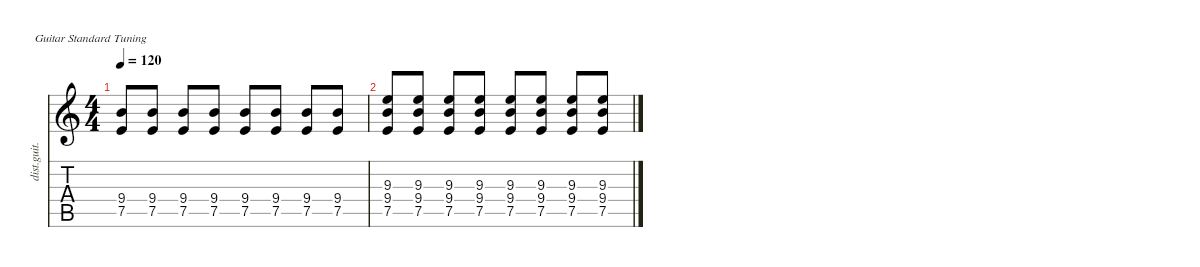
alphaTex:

\defaultSystemsLayout 4
\hideDynamics
\bracketExtendMode nobrackets
\otherSystemsTrackNameOrientation horizontal
\track ("Distortion Guitar" "dist.guit.") {instrument distortionguitar}
\staff {score tabs}
\tuning (E4 B3 G3 D3 A2 E2)
\ts (4 4)
\tempo 120
\clef g2
\ks c
(7.5 9.4).8{dy mf} (7.5 9.4).8 (7.5 9.4).8 (7.5 9.4).8 (7.5 9.4).8 (7.5 9.4).8 (7.5 9.4).8 (7.5 9.4).8 |
(9.4 9.3 7.5).8 (9.4 9.3 7.5).8 (9.4 9.3 7.5).8 (9.4 9.3 7.5).8 (9.4 9.3 7.5).8 (9.4 9.3 7.5).8 (9.4 9.3 7.5).8 (9.4 9.3 7.5).8
